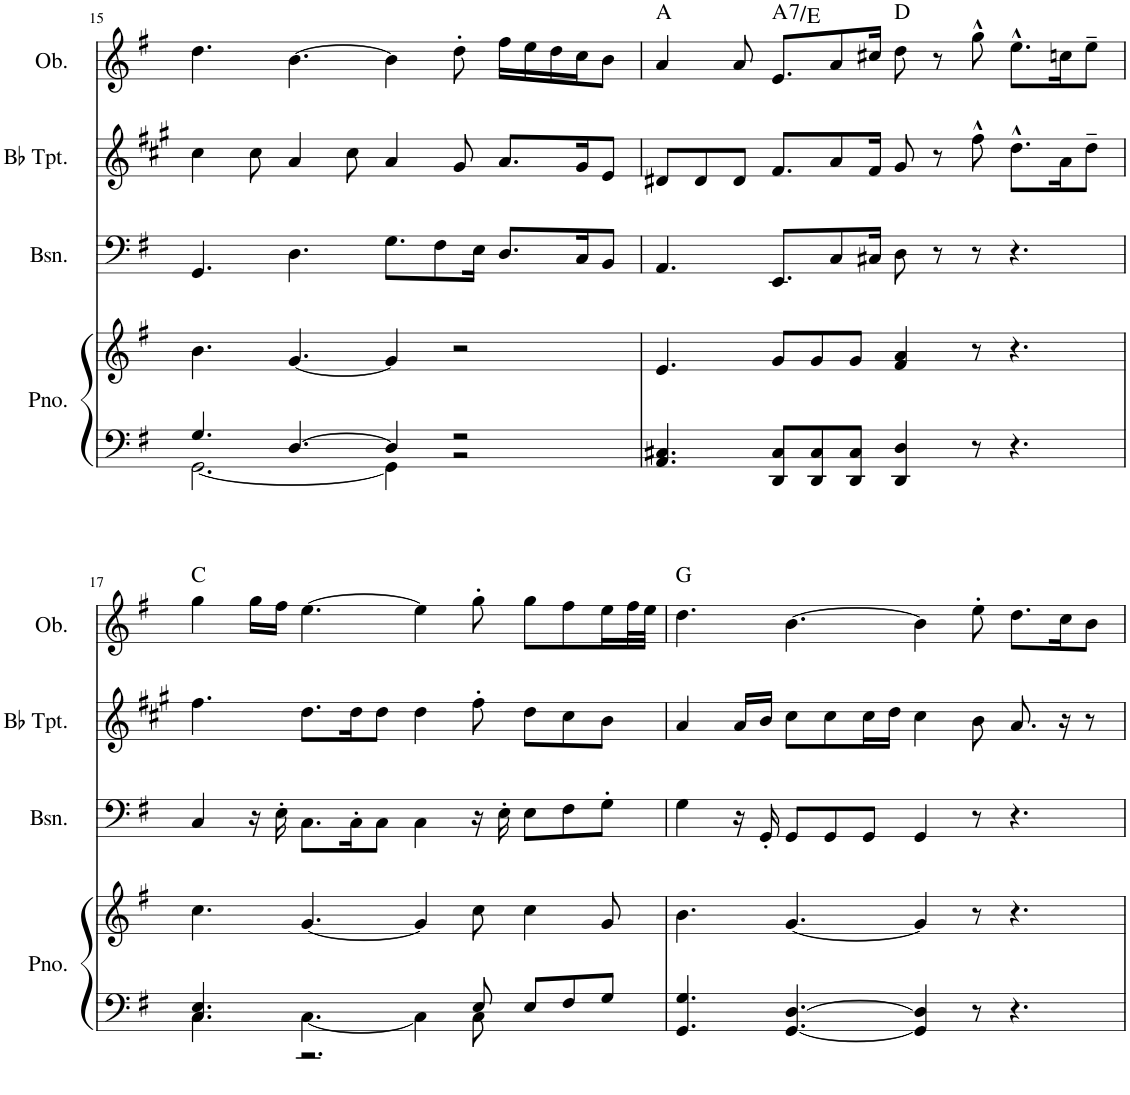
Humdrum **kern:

**kern	**kern	**kern	**kern	**kern	**harte
*part4	*part4	*part3	*part2	*part1	*part1
*staff5	*staff4	*staff3	*staff2	*staff1	*
*I"Piano	*	*I"Bassoon	*I"Bb Trumpet	*I"Oboe	*
*I'Pno.	*	*I'Bsn.	*I'Bb Tpt.	*I'Ob.	*
!!LO:PB:g=z
*clefF4	*clefG2	*clefF4	*clefG2	*clefG2	*
*	*	*	*Trd1c2	*	*
*k[f#]	*k[f#]	*k[f#]	*k[f#c#g#]	*k[f#]	*
*M12/8	*M12/8	*M12/8	*M12/8	*M12/8	*
=15	=15	=15	=15	=15	=15
*^	*	*	*	*	*
4.G/	[2.GG\	4.b\	4.GG/	4cc#\	4.dd\	.
.	.	.	.	8cc#\	.	.
[4.D/	.	[4.g/	4.D\	4a/	[4.b\	.
.	.	.	.	8cc#\	.	.
4D/]	4GG\]	4g/]	8.G\L	4a/	4b\]	.
.	.	.	8F#\	.	.	.
2r	2r	2r	.	8g#/	8dd'\	.
.	.	.	16E\Jk	.	.	.
.	.	.	8.D/L	8.a/L	16ff#\LL	.
.	.	.	.	.	16ee\	.
.	.	.	.	.	16dd\	.
.	.	.	16C/K	16g#/K	16cc\J	.
.	.	.	8BB/J	8e/J	8b\J	.
*v	*v	*	*	*	*	*
=16	=16	=16	=16	=16	=16
4.AA/ 4.C#X/	4.e/	4.AA/	8d#X/L	4a/	A:maj
.	.	.	8d#/	.	.
.	.	.	8d#/J	8a/	.
!	!	!	!	!	!LO:H:kt=7
8DD/ 8C#/L	8g/L	8.EE/L	8.f#/L	8.e/L	A:7/5
8DD/ 8C#/	8g/	.	.	.	.
.	.	8C/	8a/	8a/	.
8DD/ 8C#/J	8g/J	.	.	.	.
.	.	16C#X/Jk	16f#/Jk	16cc#X/Jk	.
4DD/ 4D/	4f#/ 4a/	8D\	8g#/	8dd\	D:maj
.	.	8r	8r	8r	.
8r	8r	8r	8ff#^^\	8gg^^\	.
4.r	4.r	4.r	8.dd^^\L	8.ee^^\L	.
.	.	.	16a\K	16ccn\K	.
.	.	.	8dd~\J	8ee~\J	.
!!LO:LB:g=z
=17	=17	=17	=17	=17	=17
*^	*	*	*	*	*
4.C/ 4.E/	4.C\	4.cc\	4C/	4.ff#\	4gg\	C:maj
.	.	.	16r	.	16gg\LL	.
.	.	.	16E'\	.	16ff#\JJ	.
[4.C\	2.r	[4.g/	8.C\L	8.dd\L	[4.ee\	.
.	.	.	16C'\K	16dd\K	.	.
.	.	.	8C\J	8dd\J	.	.
4C\]	.	4g/]	4C\	4dd\	4ee\]	.
8E/	.	8cc\	16r	8ff#'\	8gg'\	.
.	.	.	16E'\	.	.	.
8E/L	8C\	4cc\	8E\L	8dd\L	8gg\L	.
8F#/	4ryy	.	8F#\	8cc#\	8ff#\	.
8G/J	.	8g/	8G'\J	8b\J	16ee\L	.
.	.	.	.	.	32ff#\L	.
.	.	.	.	.	32ee\JJJ	.
*v	*v	*	*	*	*	*
=18	=18	=18	=18	=18	=18
4.GG/ 4.G/	4.b\	4G\	4a/	4.dd\	G:maj
.	.	16r	16a/LL	.	.
.	.	16GG'/	16b/JJ	.	.
[4.GG/ [4.D/	[4.g/	8GG/L	8cc#\L	[4.b\	.
.	.	8GG/	8cc#\	.	.
.	.	8GG/J	16cc#\L	.	.
.	.	.	16dd\JJ	.	.
4GG/] 4D/]	4g/]	4GG/	4cc#\	4b\]	.
8r	8r	8r	8b\	8ee'\	.
4.r	4.r	4.r	8.a/	8.dd\L	.
.	.	.	16r	16cc\K	.
.	.	.	8r	8b\J	.
=	=	=	=	=	=
*-	*-	*-	*-	*-	*-
